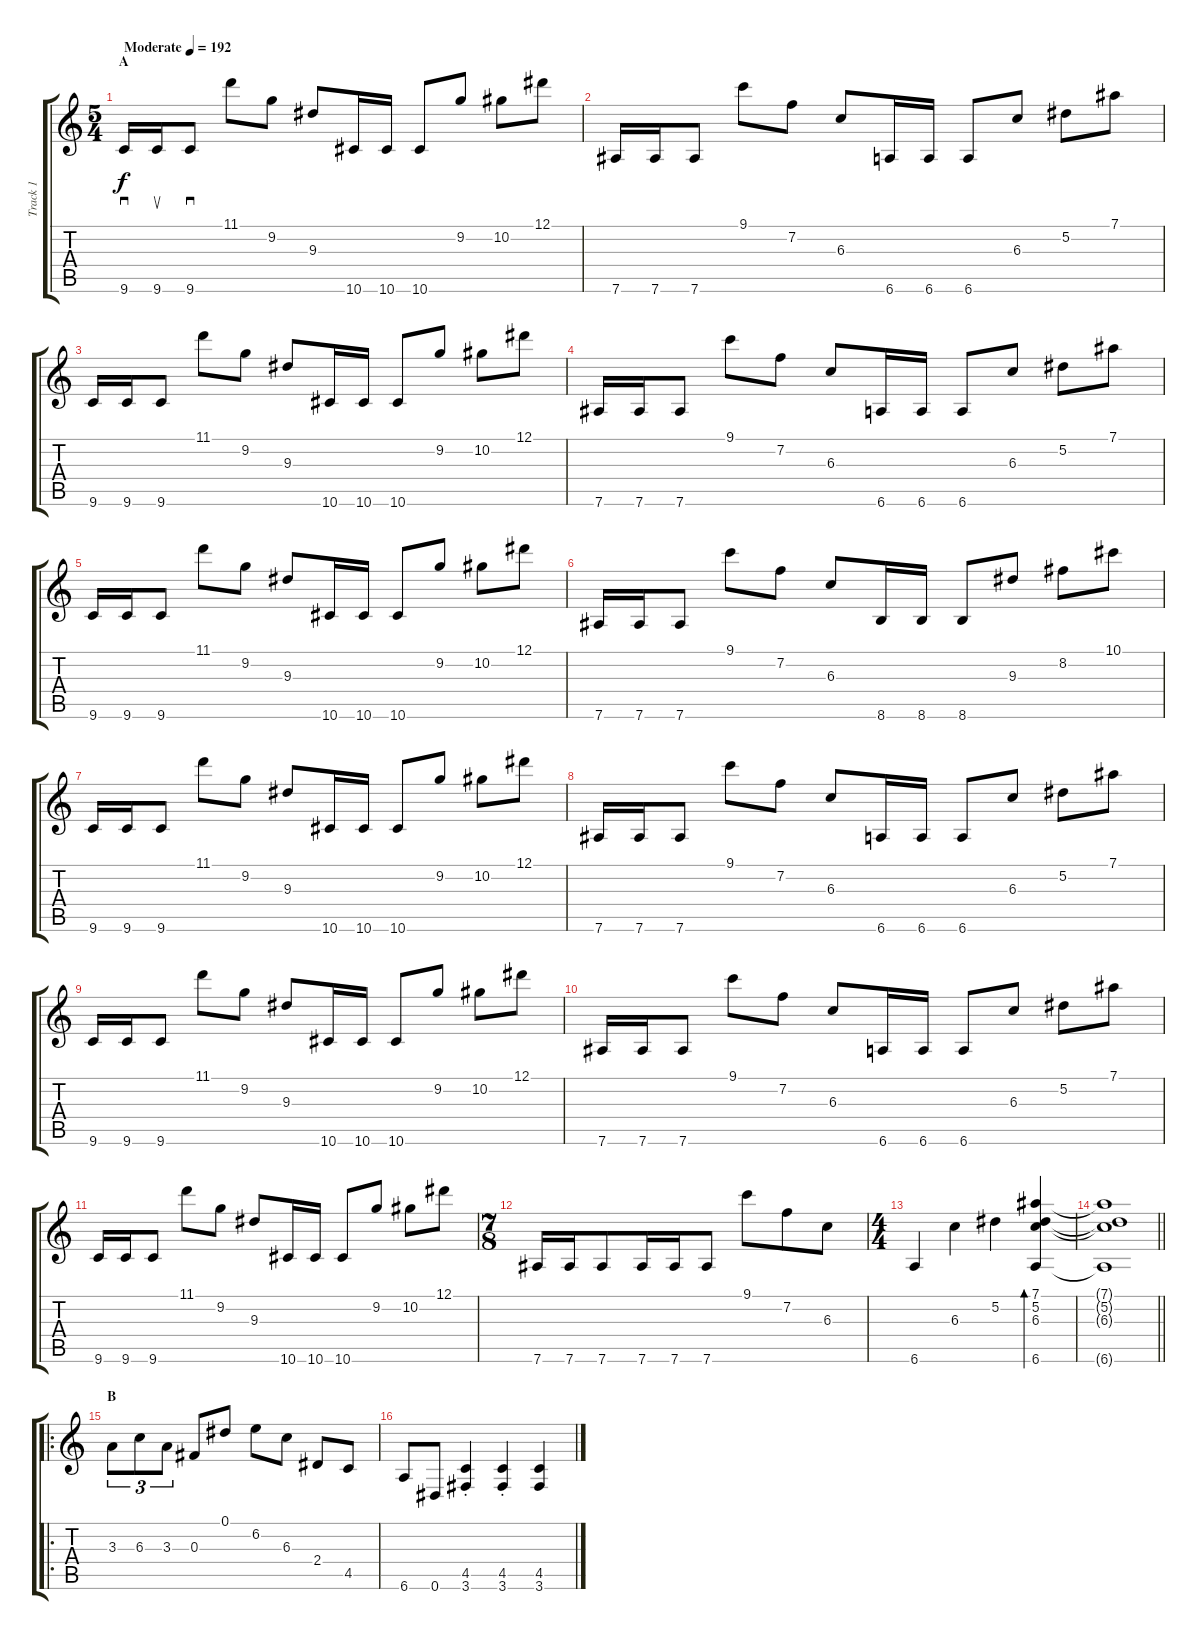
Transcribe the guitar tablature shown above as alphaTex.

\track ("Track 1" "Track 1") {instrument distortionguitar}
\staff {score tabs}
\tuning (Eb4 Bb3 Gb3 Db3 Ab2 Eb2) {hide}
\ts (5 4)
\section ("" "A")
\tempo (192 "Moderate")
\clef g2
\ks c
9.6.16{sd dy f instrument distortionguitar} 9.6.16{su} 9.6.8{sd} 11.1.8 9.2.8 9.3.8 10.6.16 10.6.16 10.6.8 9.2.8 10.2.8 12.1.8 |
7.6.16 7.6.16 7.6.8 9.1.8 7.2.8 6.3.8 6.6.16 6.6.16 6.6.8 6.3.8 5.2.8 7.1.8 |
9.6.16 9.6.16 9.6.8 11.1.8 9.2.8 9.3.8 10.6.16 10.6.16 10.6.8 9.2.8 10.2.8 12.1.8 |
7.6.16 7.6.16 7.6.8 9.1.8 7.2.8 6.3.8 6.6.16 6.6.16 6.6.8 6.3.8 5.2.8 7.1.8 |
9.6.16 9.6.16 9.6.8 11.1.8 9.2.8 9.3.8 10.6.16 10.6.16 10.6.8 9.2.8 10.2.8 12.1.8 |
7.6.16 7.6.16 7.6.8 9.1.8 7.2.8 6.3.8 8.6.16 8.6.16 8.6.8 9.3.8 8.2.8 10.1.8 |
9.6.16 9.6.16 9.6.8 11.1.8 9.2.8 9.3.8 10.6.16 10.6.16 10.6.8 9.2.8 10.2.8 12.1.8 |
7.6.16 7.6.16 7.6.8 9.1.8 7.2.8 6.3.8 6.6.16 6.6.16 6.6.8 6.3.8 5.2.8 7.1.8 |
9.6.16 9.6.16 9.6.8 11.1.8 9.2.8 9.3.8 10.6.16 10.6.16 10.6.8 9.2.8 10.2.8 12.1.8 |
7.6.16 7.6.16 7.6.8 9.1.8 7.2.8 6.3.8 6.6.16 6.6.16 6.6.8 6.3.8 5.2.8 7.1.8 |
9.6.16 9.6.16 9.6.8 11.1.8 9.2.8 9.3.8 10.6.16 10.6.16 10.6.8 9.2.8 10.2.8 12.1.8 |
\ts (7 8)
7.6.16 7.6.16 7.6.8 7.6.16 7.6.16 7.6.8 9.1.8 7.2.8 6.3.8 |
\ts (4 4)
6.6.4 6.3.4 5.2.4 (7.1 5.2 6.3 6.6).4{bd 480} |
\barLineRight lightlight
(7.1{t} 5.2{t} 6.3{t} 6.6{t}).1 |
\ro
\section ("" "B")
3.3.8{tu (3 2)} 6.3.8{tu (3 2)} 3.3.8{tu (3 2)} 0.3.8 0.1.8 6.2.8 6.3.8 2.4.8 4.5.8 |
6.6.8 0.6.8 (4.5{st} 3.6{st}).4 (4.5{st} 3.6{st}).4 (4.5 3.6).4
